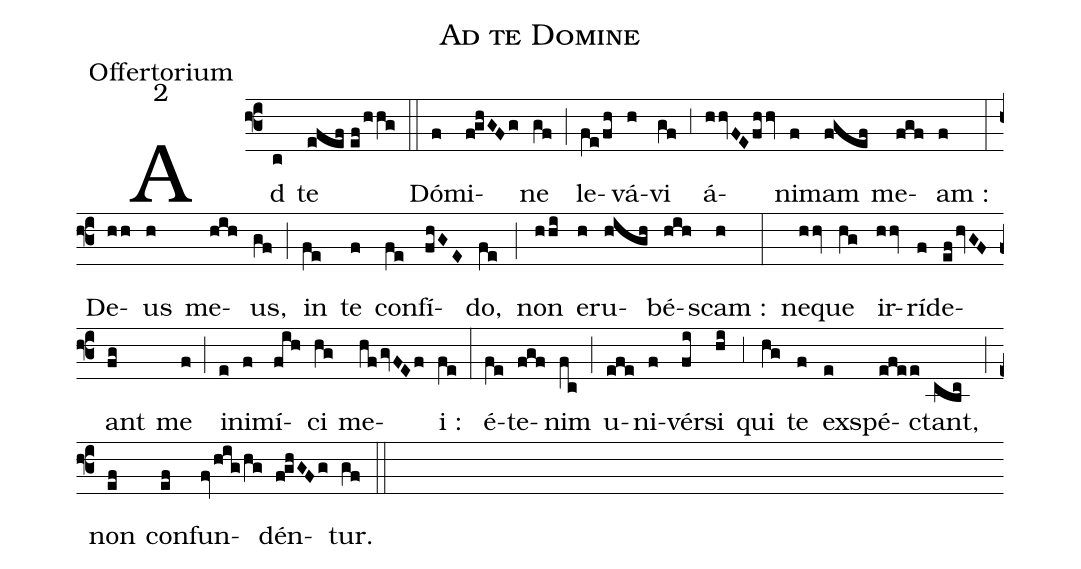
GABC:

name:Ad te Domine;
office-part:Offertorium;
mode:2;
%%
(f3) Ad(c) te(efef//ef/hhg) (::) Dó(f)mi(f!ghGFg)ne(gf) (;)
 le(fe/fh)vá(h)vi(gf) (;3) á(hhvFEfhhv)ni(f)mam(fgef) me(fgf)am :(f) (:)
 De(hh)us(h) me(hih)us,(gf) (;)
 in(fe) te(f) con(fe)fí(fhGE)do,(fe) (;)
 non(hhi) e(h)ru(high)bé(hih)scam :(h) (:)

ne(hhv)que(hg) ir(hhv)rí(f)de(ef/hvGF)ant(fg) me(f) (;)
 in(e)i(f)mí(fih)ci(hg) me(hf/gvFEf)i :(fe) (:)
 é(fe)te(fgf)nim(fc) (;)
 u(efe)ni(f)vér(fi)si(hi) (;3) qui(hg) te(f) ex(e)spé(efee)ctant,(cbc) (;)
 non(ef) con(ef)fun(fvhig/hg)dén(f!ghGFg)tur.(gf) (::)
